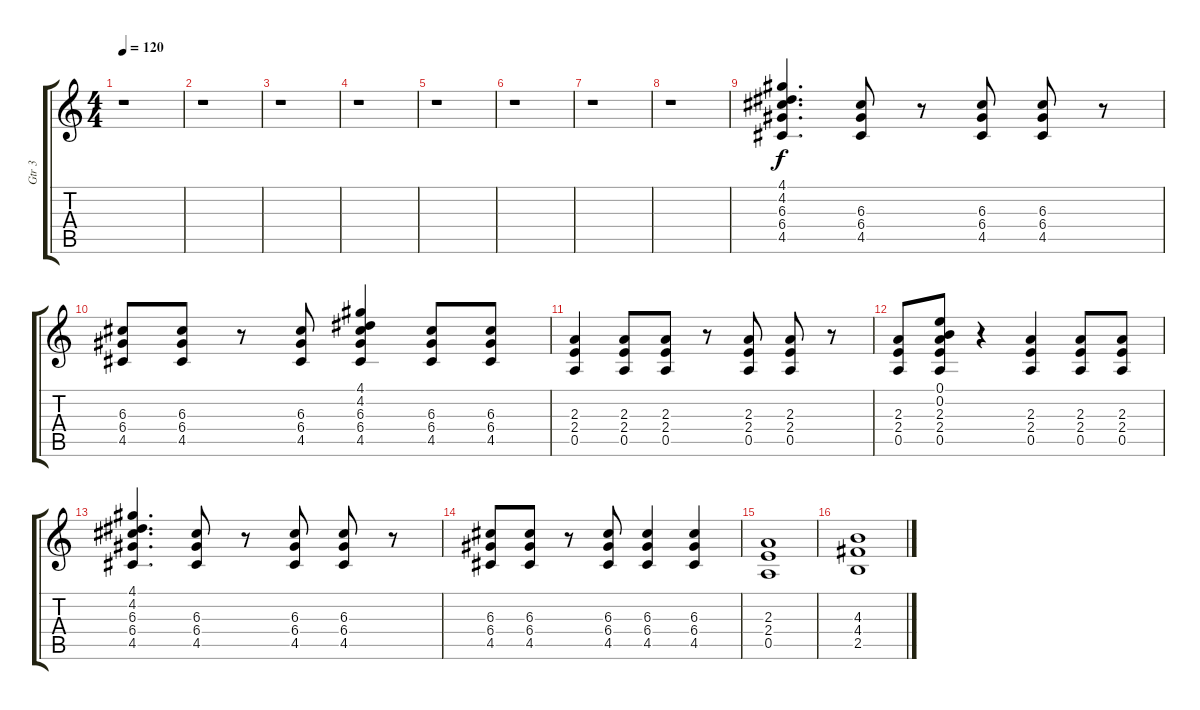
\track ("Gtr 3" "Gtr 3") {instrument overdrivenguitar}
\staff {score tabs}
\tuning (E4 B3 G3 D3 A2 E2) {hide}
\ts (4 4)
\tempo 120
\clef g2
\ks c
r.1{dy f} |
r.1 |
r.1 |
r.1 |
r.1 |
r.1 |
r.1 |
r.1 |
(4.1 4.2 6.3 6.4 4.5).4{d} (6.3 6.4 4.5).8 r.8 (6.3 6.4 4.5).8 (6.3 6.4 4.5).8 r.8 |
(6.3 6.4 4.5).8 (6.3 6.4 4.5).8 r.8 (6.3 6.4 4.5).8 (4.1 4.2 6.3 6.4 4.5).4 (6.3 6.4 4.5).8 (6.3 6.4 4.5).8 |
(2.3 2.4 0.5).4 (2.3 2.4 0.5).8 (2.3 2.4 0.5).8 r.8 (2.3 2.4 0.5).8 (2.3 2.4 0.5).8 r.8 |
(2.3 2.4 0.5).8 (0.1 0.2 2.3 2.4 0.5).8 r.4 (2.3 2.4 0.5).4 (2.3 2.4 0.5).8 (2.3 2.4 0.5).8 |
(4.1 4.2 6.3 6.4 4.5).4{d} (6.3 6.4 4.5).8 r.8 (6.3 6.4 4.5).8 (6.3 6.4 4.5).8 r.8 |
(6.3 6.4 4.5).8 (6.3 6.4 4.5).8 r.8 (6.3 6.4 4.5).8 (6.3 6.4 4.5).4 (6.3 6.4 4.5).4 |
(2.3 2.4 0.5).1 |
(4.3 4.4 2.5).1
